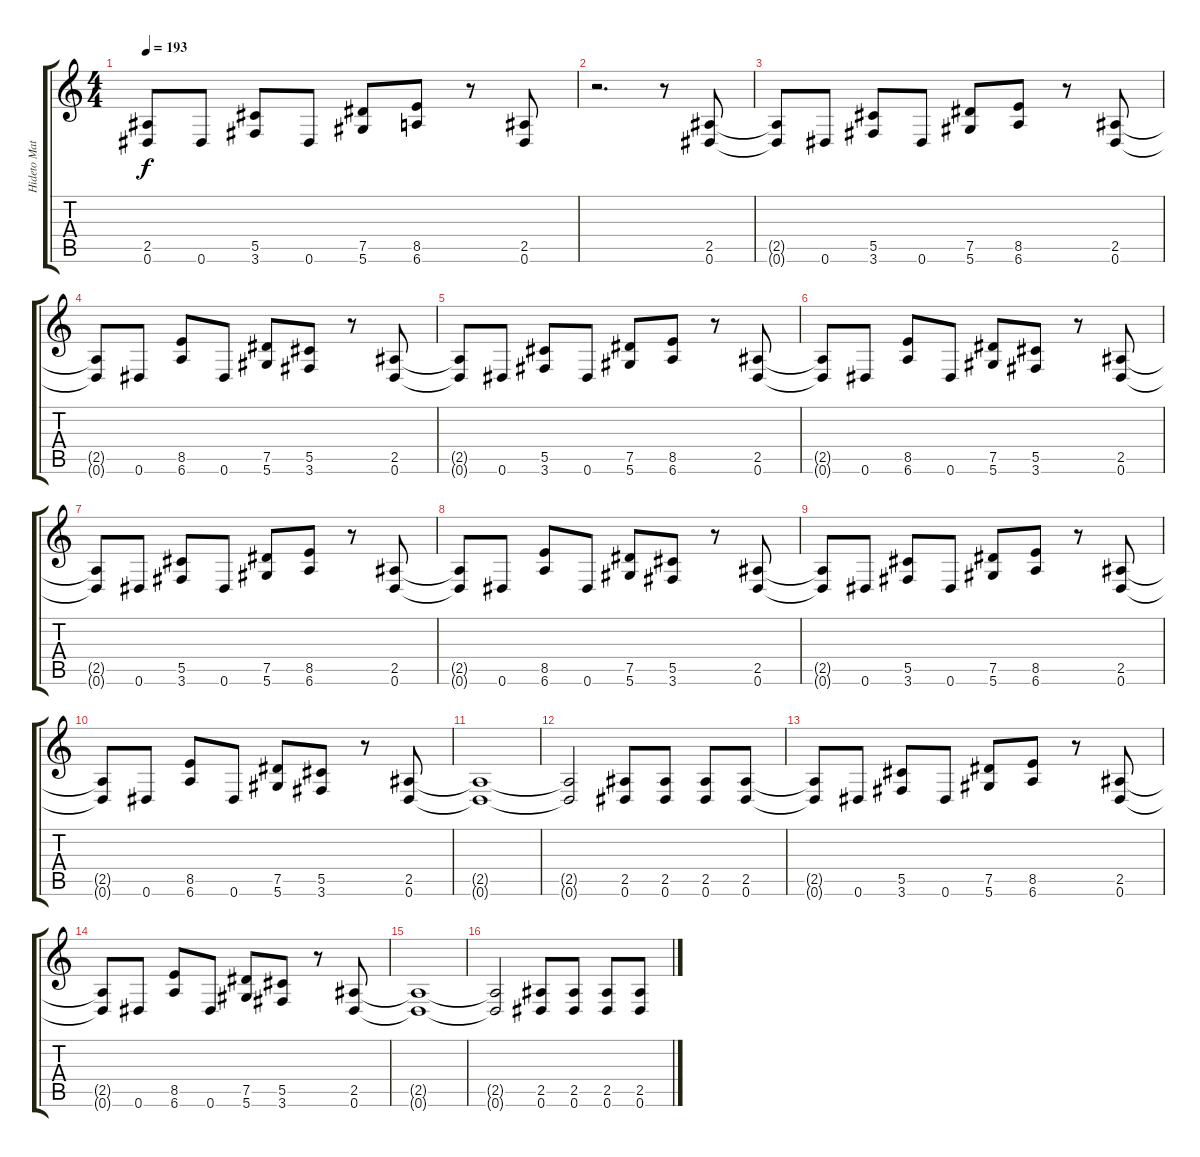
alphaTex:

\track ("Hideto Matsumoto (Hide)" "Hideto Mat") {instrument distortionguitar}
\staff {score tabs}
\tuning (Eb4 Bb3 Gb3 Db3 Ab2 Eb2) {hide}
\ts (4 4)
\tempo 193
\clef g2
\ks c
(2.5{t} 0.6{t}).8{dy f} 0.6.8 (5.5 3.6).8 0.6.8 (7.5 5.6).8 (8.5 6.6).8 r.8 (2.5 0.6).8 |
r.2{d} r.8 (2.5 0.6).8 |
(2.5{t} 0.6{t}).8 0.6.8 (5.5 3.6).8 0.6.8 (7.5 5.6).8 (8.5 6.6).8 r.8 (2.5 0.6).8 |
(2.5{t} 0.6{t}).8 0.6.8 (8.5 6.6).8 0.6.8 (7.5 5.6).8 (5.5 3.6).8 r.8 (2.5 0.6).8 |
(2.5{t} 0.6{t}).8 0.6.8 (5.5 3.6).8 0.6.8 (7.5 5.6).8 (8.5 6.6).8 r.8 (2.5 0.6).8 |
(2.5{t} 0.6{t}).8 0.6.8 (8.5 6.6).8 0.6.8 (7.5 5.6).8 (5.5 3.6).8 r.8 (2.5 0.6).8 |
(2.5{t} 0.6{t}).8 0.6.8 (5.5 3.6).8 0.6.8 (7.5 5.6).8 (8.5 6.6).8 r.8 (2.5 0.6).8 |
(2.5{t} 0.6{t}).8 0.6.8 (8.5 6.6).8 0.6.8 (7.5 5.6).8 (5.5 3.6).8 r.8 (2.5 0.6).8 |
(2.5{t} 0.6{t}).8 0.6.8 (5.5 3.6).8 0.6.8 (7.5 5.6).8 (8.5 6.6).8 r.8 (2.5 0.6).8 |
(2.5{t} 0.6{t}).8 0.6.8 (8.5 6.6).8 0.6.8 (7.5 5.6).8 (5.5 3.6).8 r.8 (2.5 0.6).8 |
(2.5{t} 0.6{t}).1 |
(2.5{t} 0.6{t}).2 (2.5 0.6).8 (2.5 0.6).8 (2.5 0.6).8 (2.5 0.6).8 |
(2.5{t} 0.6{t}).8 0.6.8 (5.5 3.6).8 0.6.8 (7.5 5.6).8 (8.5 6.6).8 r.8 (2.5 0.6).8 |
(2.5{t} 0.6{t}).8 0.6.8 (8.5 6.6).8 0.6.8 (7.5 5.6).8 (5.5 3.6).8 r.8 (2.5 0.6).8 |
(2.5{t} 0.6{t}).1 |
(2.5{t} 0.6{t}).2 (2.5 0.6).8 (2.5 0.6).8 (2.5 0.6).8 (2.5 0.6).8
